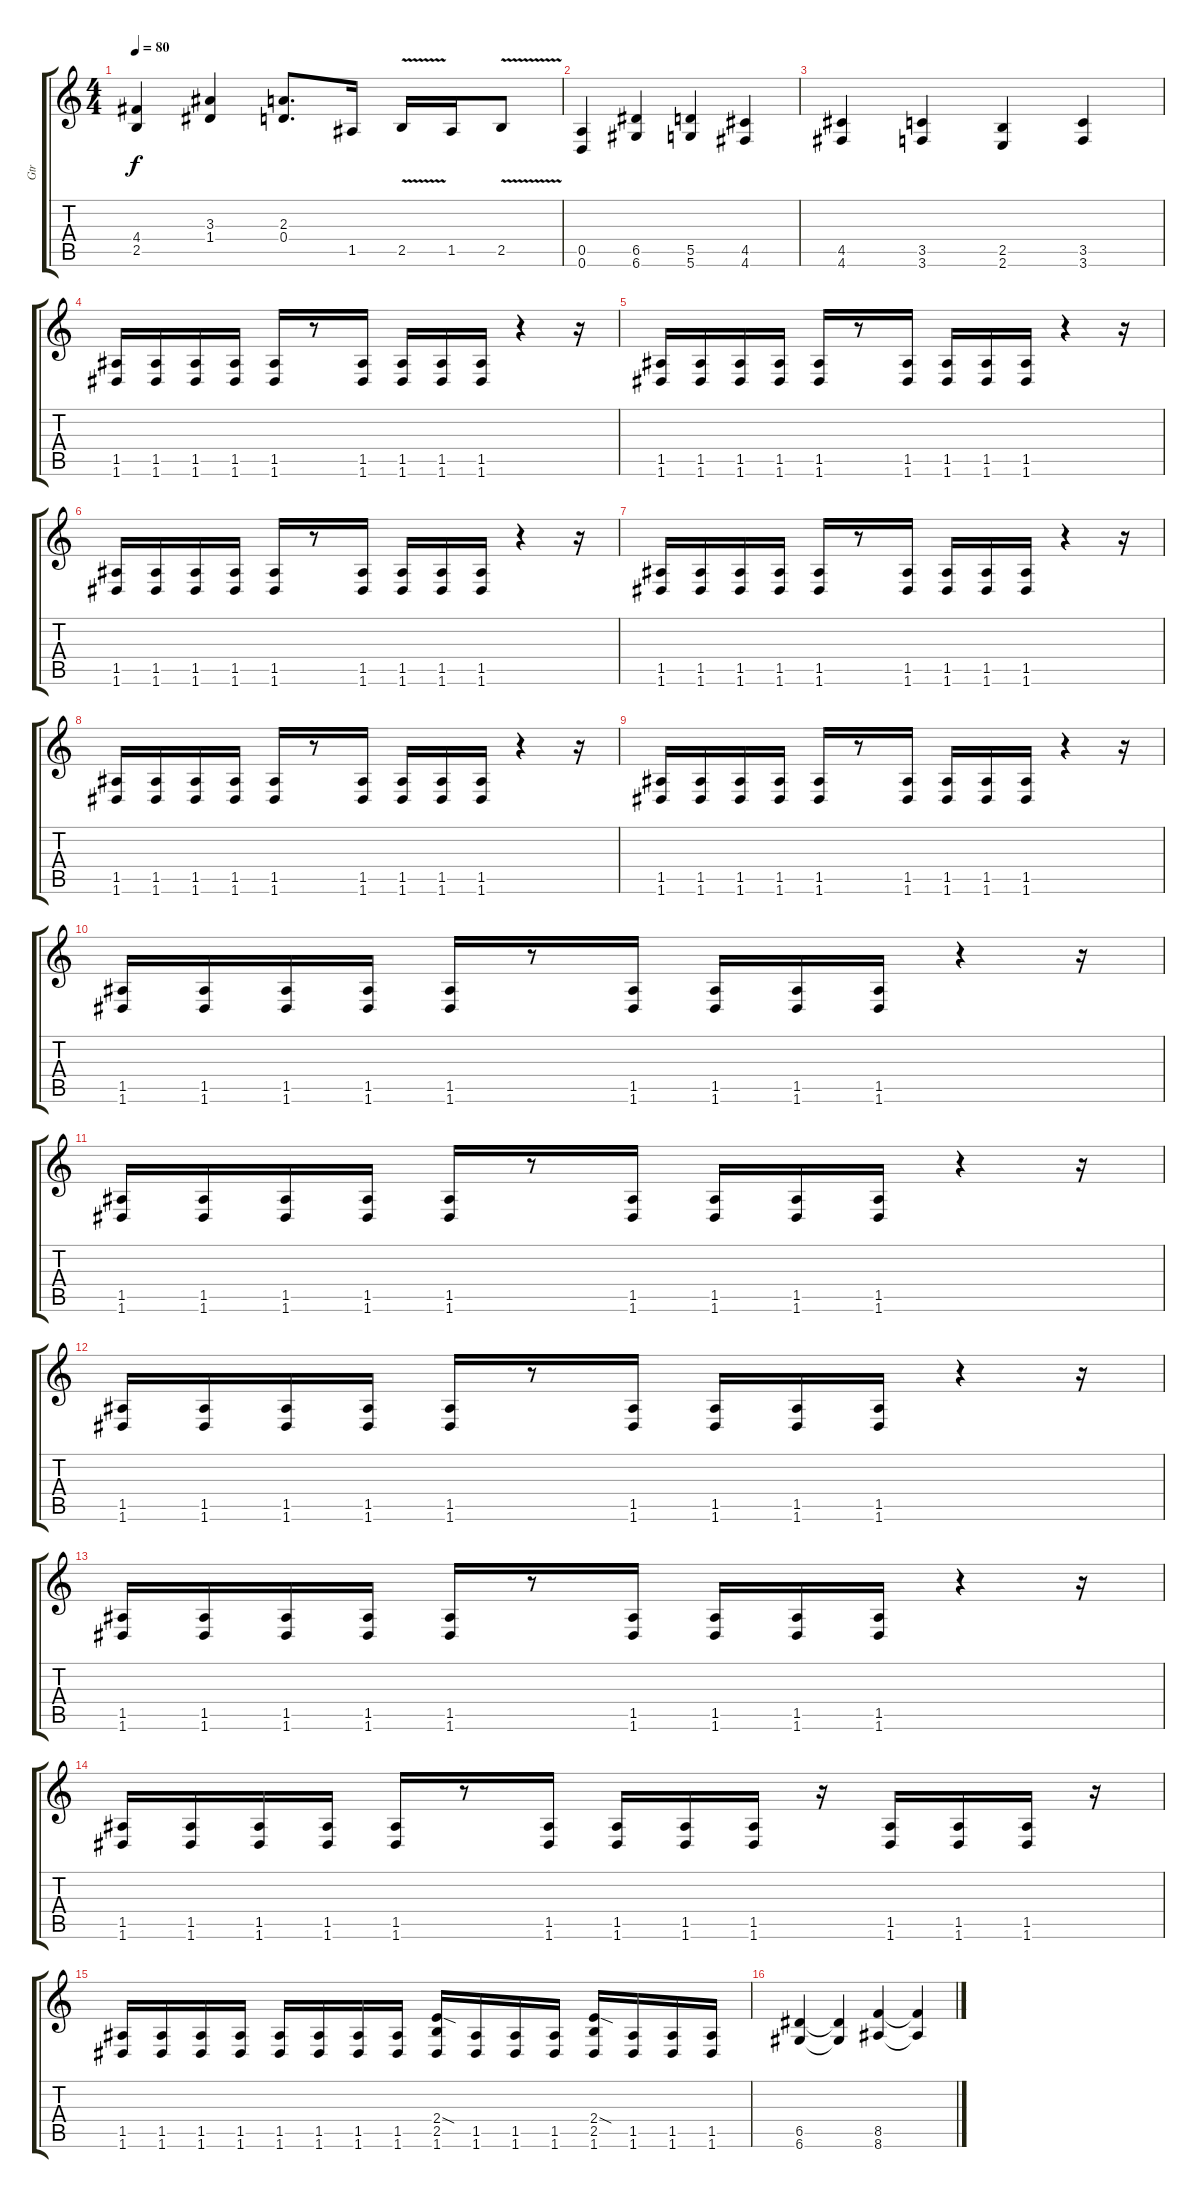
\track ("Gtr" "Gtr") {instrument distortionguitar}
\staff {score tabs}
\tuning (E4 B3 G3 D3 A2 D2) {hide}
\ts (4 4)
\tempo 80
\clef g2
\ks c
(4.4 2.5).4{dy f} (3.3 1.4).4 (2.3 0.4).8{d} 1.5.16 2.5{v}.16 1.5.16 2.5{v}.8 |
(0.5 0.6).4 (6.5 6.6).4 (5.5 5.6).4 (4.5 4.6).4 |
(4.5 4.6).4 (3.5 3.6).4 (2.5 2.6).4 (3.5 3.6).4 |
(1.5 1.6).16 (1.5 1.6).16 (1.5 1.6).16 (1.5 1.6).16 (1.5 1.6).16 r.8 (1.5 1.6).16 (1.5 1.6).16 (1.5 1.6).16 (1.5 1.6).16 r.4 r.16 |
(1.5 1.6).16 (1.5 1.6).16 (1.5 1.6).16 (1.5 1.6).16 (1.5 1.6).16 r.8 (1.5 1.6).16 (1.5 1.6).16 (1.5 1.6).16 (1.5 1.6).16 r.4 r.16 |
(1.5 1.6).16 (1.5 1.6).16 (1.5 1.6).16 (1.5 1.6).16 (1.5 1.6).16 r.8 (1.5 1.6).16 (1.5 1.6).16 (1.5 1.6).16 (1.5 1.6).16 r.4 r.16 |
(1.5 1.6).16 (1.5 1.6).16 (1.5 1.6).16 (1.5 1.6).16 (1.5 1.6).16 r.8 (1.5 1.6).16 (1.5 1.6).16 (1.5 1.6).16 (1.5 1.6).16 r.4 r.16 |
(1.5 1.6).16 (1.5 1.6).16 (1.5 1.6).16 (1.5 1.6).16 (1.5 1.6).16 r.8 (1.5 1.6).16 (1.5 1.6).16 (1.5 1.6).16 (1.5 1.6).16 r.4 r.16 |
(1.5 1.6).16 (1.5 1.6).16 (1.5 1.6).16 (1.5 1.6).16 (1.5 1.6).16 r.8 (1.5 1.6).16 (1.5 1.6).16 (1.5 1.6).16 (1.5 1.6).16 r.4 r.16 |
(1.5 1.6).16 (1.5 1.6).16 (1.5 1.6).16 (1.5 1.6).16 (1.5 1.6).16 r.8 (1.5 1.6).16 (1.5 1.6).16 (1.5 1.6).16 (1.5 1.6).16 r.4 r.16 |
(1.5 1.6).16 (1.5 1.6).16 (1.5 1.6).16 (1.5 1.6).16 (1.5 1.6).16 r.8 (1.5 1.6).16 (1.5 1.6).16 (1.5 1.6).16 (1.5 1.6).16 r.4 r.16 |
(1.5 1.6).16 (1.5 1.6).16 (1.5 1.6).16 (1.5 1.6).16 (1.5 1.6).16 r.8 (1.5 1.6).16 (1.5 1.6).16 (1.5 1.6).16 (1.5 1.6).16 r.4 r.16 |
(1.5 1.6).16 (1.5 1.6).16 (1.5 1.6).16 (1.5 1.6).16 (1.5 1.6).16 r.8 (1.5 1.6).16 (1.5 1.6).16 (1.5 1.6).16 (1.5 1.6).16 r.4 r.16 |
(1.5 1.6).16 (1.5 1.6).16 (1.5 1.6).16 (1.5 1.6).16 (1.5 1.6).16 r.8 (1.5 1.6).16 (1.5 1.6).16 (1.5 1.6).16 (1.5 1.6).16 r.16 (1.5 1.6).16 (1.5 1.6).16 (1.5 1.6).16 r.16 |
(1.5 1.6).16 (1.5 1.6).16 (1.5 1.6).16 (1.5 1.6).16 (1.5 1.6).16 (1.5 1.6).16 (1.5 1.6).16 (1.5 1.6).16 (2.4{sod} 2.5 1.6).16 (1.5 1.6).16 (1.5 1.6).16 (1.5 1.6).16 (2.4{sod} 2.5 1.6).16 (1.5 1.6).16 (1.5 1.6).16 (1.5 1.6).16 |
(6.5 6.6).4 (6.5{t} 6.6{t}).4 (8.5 8.6).4 (8.5{t} 8.6{t}).4
